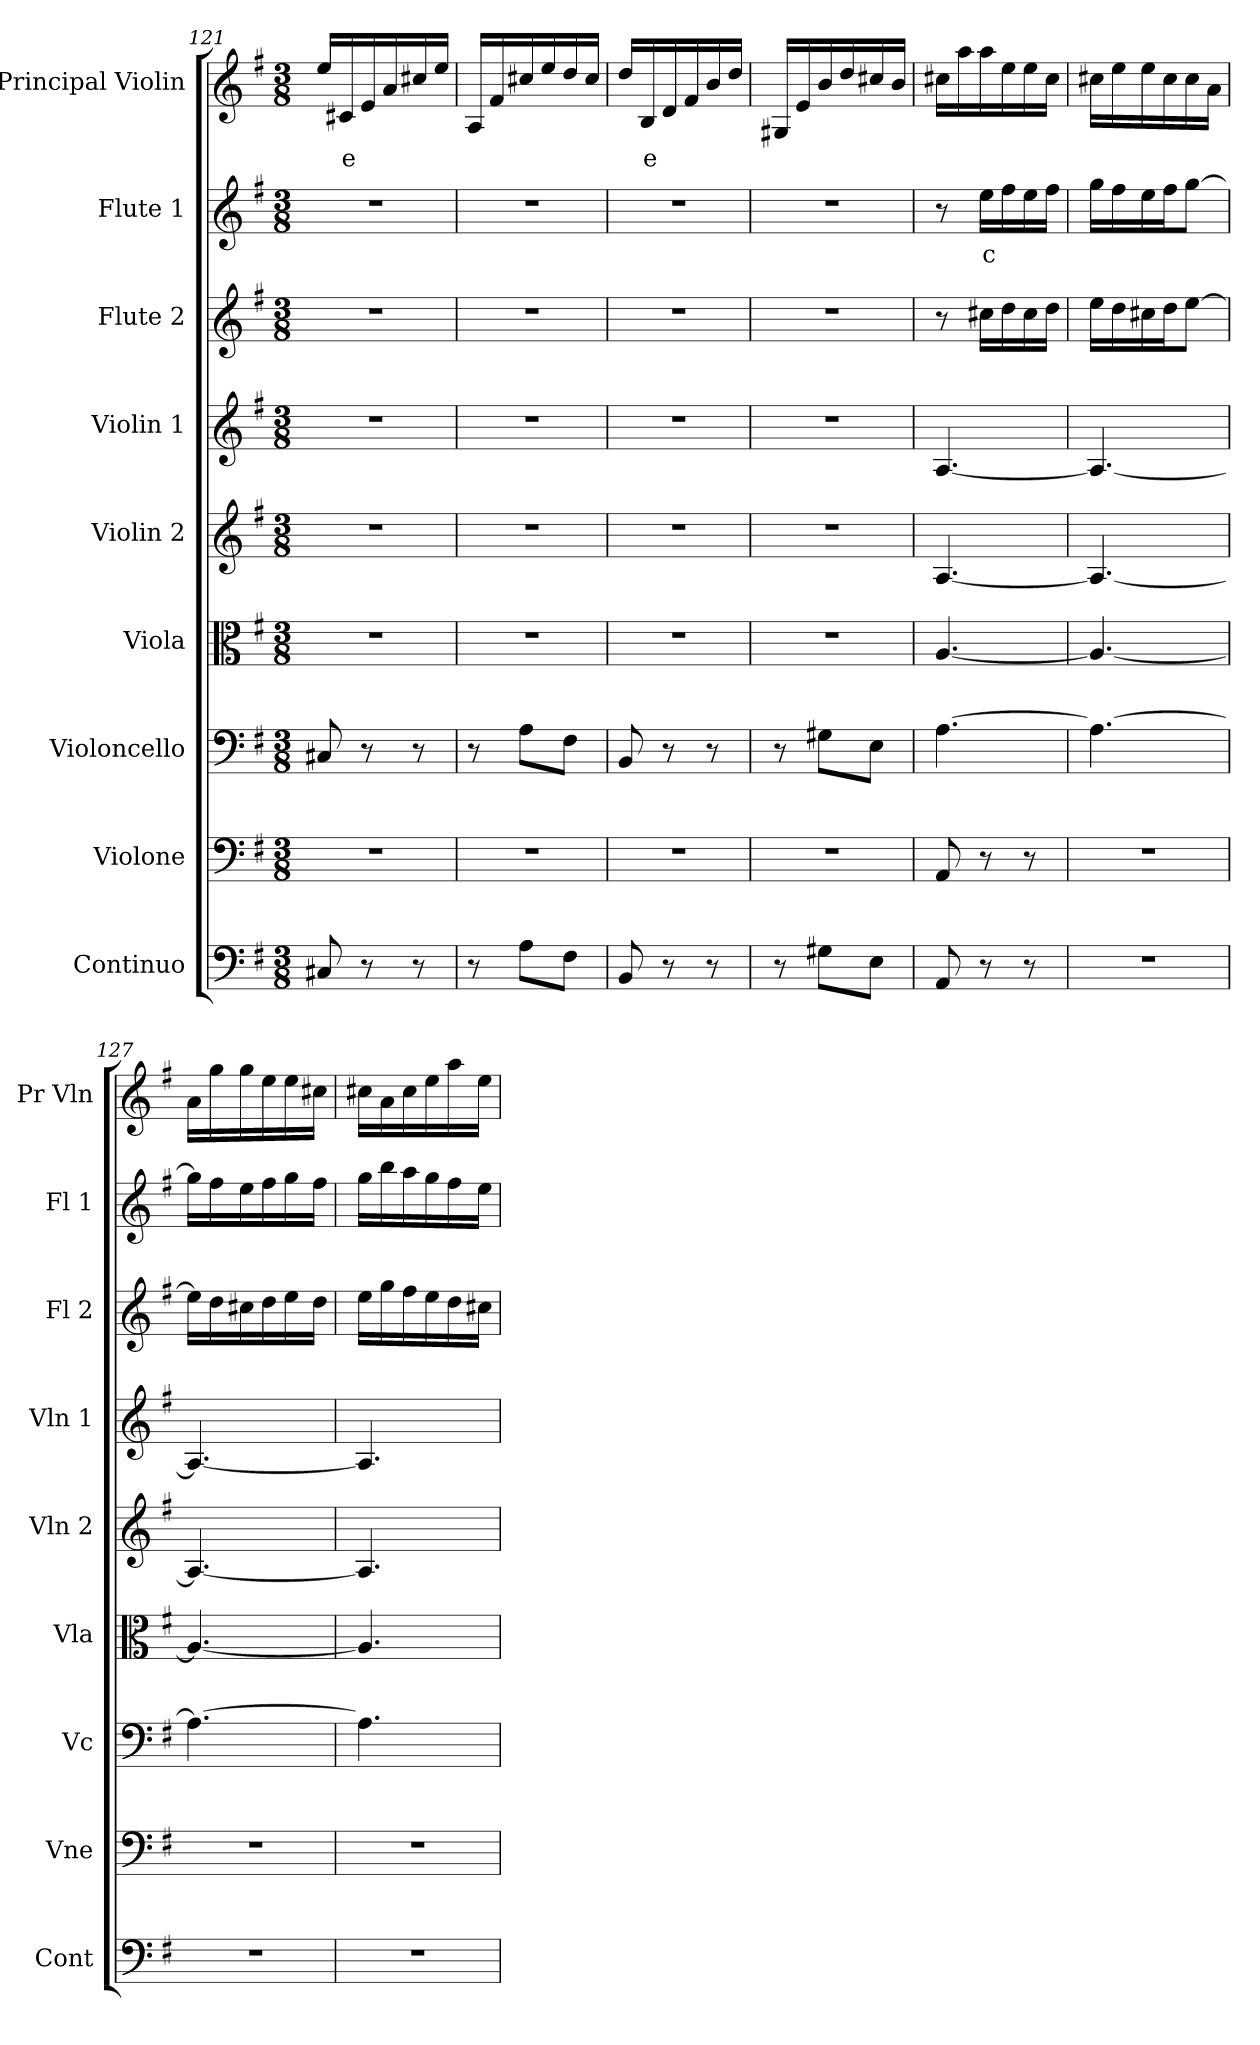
**kern	**kern	**kern	**kern	**kern	**kern	**kern	**kern	**text	**kern	**text
*part9	*part8	*part7	*part6	*part5	*part4	*part3	*part2	*part2	*part1	*part1
*staff9	*staff8	*staff7	*staff6	*staff5	*staff4	*staff3	*staff2	*staff2	*staff1	*staff1
*I"Continuo	*I"Violone	*I"Violoncello	*I"Viola	*I"Violin 2	*I"Violin 1	*I"Flute 2	*I"Flute 1	*	*I"Principal Violin	*
*I'Cont	*I'Vne	*I'Vc	*I'Vla	*I'Vln 2	*I'Vln 1	*I'Fl 2	*I'Fl 1	*	*I'Pr Vln	*
*clefF4	*clefF4	*clefF4	*clefC3	*clefG2	*clefG2	*clefG2	*clefG2	*	*clefG2	*
*	*ITrd7c12	*	*	*	*	*	*	*	*	*
*k[f#]	*k[f#]	*k[f#]	*k[f#]	*k[f#]	*k[f#]	*k[f#]	*k[f#]	*	*k[f#]	*
*M3/8	*M3/8	*M3/8	*M3/8	*M3/8	*M3/8	*M3/8	*M3/8	*	*M3/8	*
=121	=121	=121	=121	=121	=121	=121	=121	=121	=121	=121
8C#X/	4.r	8C#X/	4.r	4.r	4.r	4.r	4.r	.	16ee/LL	.
!	!	!	!	!	!	!	!	!	!	!LO:LY:b:color=#FF0000
.	.	.	.	.	.	.	.	.	16c#X/	e
8r	.	8r	.	.	.	.	.	.	16e/	.
.	.	.	.	.	.	.	.	.	16a/	.
8r	.	8r	.	.	.	.	.	.	16cc#X/	.
.	.	.	.	.	.	.	.	.	16ee/JJ	.
=122	=122	=122	=122	=122	=122	=122	=122	=122	=122	=122
8r	4.r	8r	4.r	4.r	4.r	4.r	4.r	.	16A/LL	.
.	.	.	.	.	.	.	.	.	16f#/	.
8A\L	.	8A\L	.	.	.	.	.	.	16cc#X/	.
.	.	.	.	.	.	.	.	.	16ee/	.
8F#\J	.	8F#\J	.	.	.	.	.	.	16dd/	.
.	.	.	.	.	.	.	.	.	16cc#/JJ	.
=123	=123	=123	=123	=123	=123	=123	=123	=123	=123	=123
8BB/	4.r	8BB/	4.r	4.r	4.r	4.r	4.r	.	16dd/LL	.
!	!	!	!	!	!	!	!	!	!	!LO:LY:b:color=#FF0000
.	.	.	.	.	.	.	.	.	16B/	e
8r	.	8r	.	.	.	.	.	.	16d/	.
.	.	.	.	.	.	.	.	.	16f#/	.
8r	.	8r	.	.	.	.	.	.	16b/	.
.	.	.	.	.	.	.	.	.	16dd/JJ	.
=124	=124	=124	=124	=124	=124	=124	=124	=124	=124	=124
8r	4.r	8r	4.r	4.r	4.r	4.r	4.r	.	16G#X/LL	.
.	.	.	.	.	.	.	.	.	16e/	.
8G#X\L	.	8G#X\L	.	.	.	.	.	.	16b/	.
.	.	.	.	.	.	.	.	.	16dd/	.
8E\J	.	8E\J	.	.	.	.	.	.	16cc#X/	.
.	.	.	.	.	.	.	.	.	16b/JJ	.
=125	=125	=125	=125	=125	=125	=125	=125	=125	=125	=125
8AA/	8AAA/	[4.A\	[4.A/	[4.A/	[4.A/	8r	8r	.	16cc#X\LL	.
.	.	.	.	.	.	.	.	.	16aa\	.
!	!	!	!	!	!	!	!	!LO:LY:b:color=#FF0000	!	!
8r	8r	.	.	.	.	16cc#X\LL	16ee\LL	c	16aa\	.
.	.	.	.	.	.	16dd\	16ff#\	.	16ee\	.
8r	8r	.	.	.	.	16cc#\	16ee\	.	16ee\	.
.	.	.	.	.	.	16dd\JJ	16ff#\JJ	.	16cc#\JJ	.
=126	=126	=126	=126	=126	=126	=126	=126	=126	=126	=126
4.r	4.r	4.A\_	4.A/_	4.A/_	4.A/_	16ee\LL	16gg\LL	.	16cc#X\LL	.
.	.	.	.	.	.	16dd\	16ff#\	.	16ee\	.
.	.	.	.	.	.	16cc#X\	16ee\	.	16ee\	.
.	.	.	.	.	.	16dd\J	16ff#\J	.	16cc#\	.
.	.	.	.	.	.	[8ee\J	[8gg\J	.	16cc#\	.
.	.	.	.	.	.	.	.	.	16a\JJ	.
=127	=127	=127	=127	=127	=127	=127	=127	=127	=127	=127
4.r	4.r	4.A\_	4.A/_	4.A/_	4.A/_	16ee\LL]	16gg\LL]	.	16a\LL	.
.	.	.	.	.	.	16dd\	16ff#\	.	16gg\	.
.	.	.	.	.	.	16cc#X\	16ee\	.	16gg\	.
.	.	.	.	.	.	16dd\	16ff#\	.	16ee\	.
.	.	.	.	.	.	16ee\	16gg\	.	16ee\	.
.	.	.	.	.	.	16dd\JJ	16ff#\JJ	.	16cc#X\JJ	.
=128	=128	=128	=128	=128	=128	=128	=128	=128	=128	=128
4.r	4.r	4.A\]	4.A/]	4.A/]	4.A/]	16ee\LL	16gg\LL	.	16cc#X\LL	.
.	.	.	.	.	.	16gg\	16bb\	.	16a\	.
.	.	.	.	.	.	16ff#\	16aa\	.	16cc#\	.
.	.	.	.	.	.	16ee\	16gg\	.	16ee\	.
.	.	.	.	.	.	16dd\	16ff#\	.	16aa\	.
.	.	.	.	.	.	16cc#X\JJ	16ee\JJ	.	16ee\JJ	.
=	=	=	=	=	=	=	=	=	=	=
*-	*-	*-	*-	*-	*-	*-	*-	*-	*-	*-
